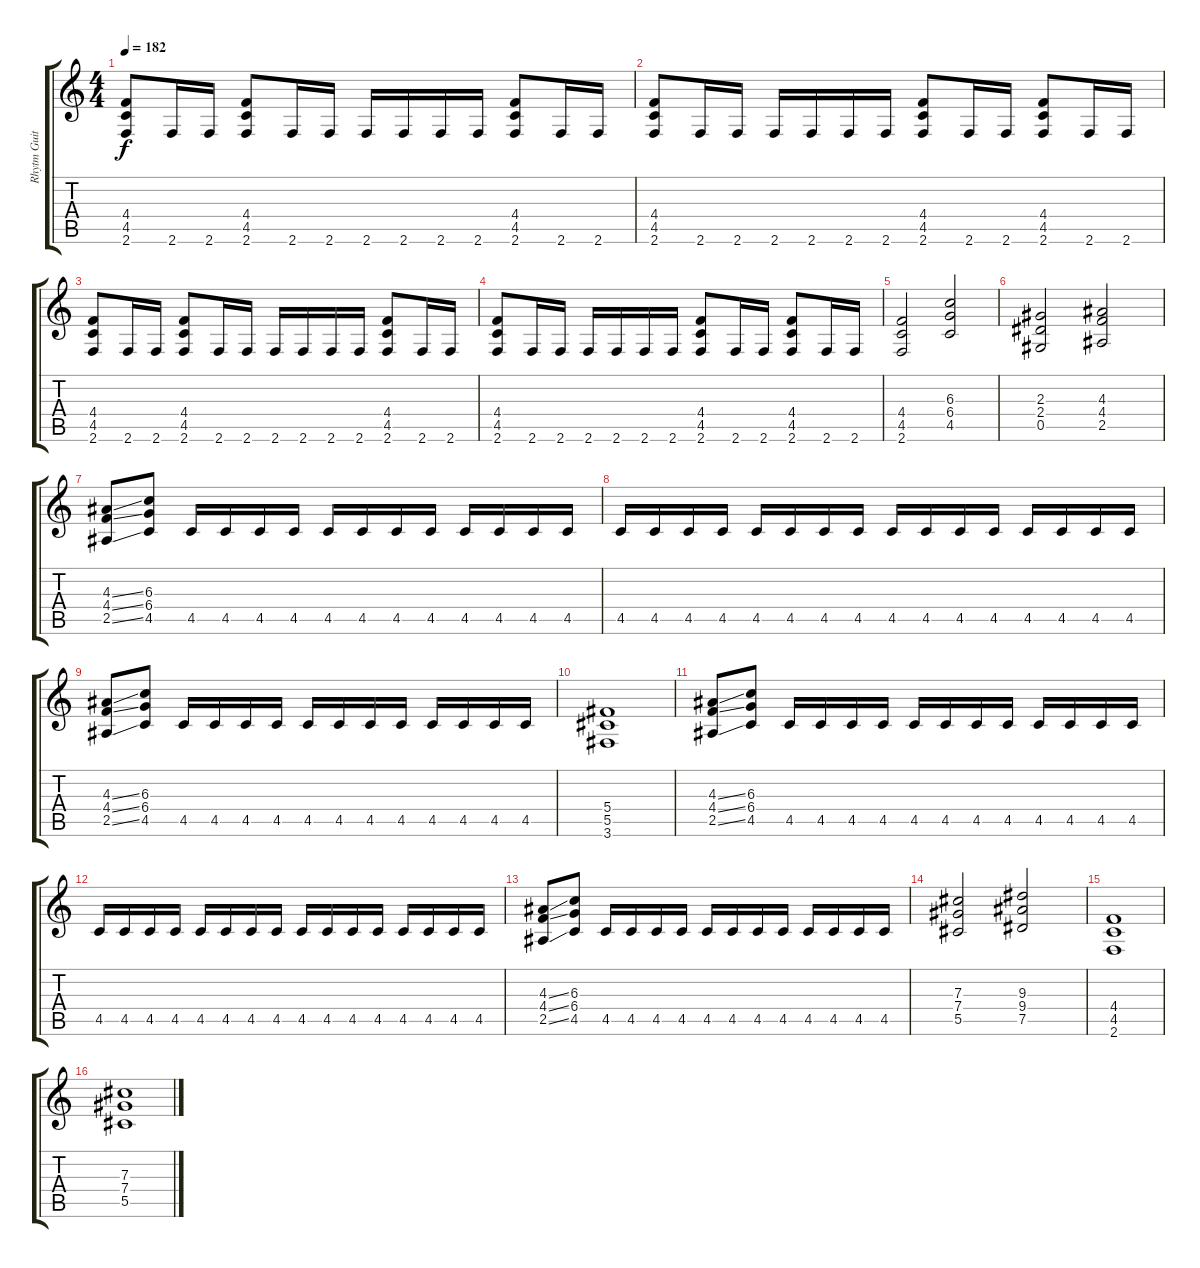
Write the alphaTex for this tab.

\track ("Rhytm Guitar" "Rhytm Guit") {instrument distortionguitar}
\staff {score tabs}
\tuning (Eb4 Bb3 Gb3 Db3 Ab2 Eb2) {hide}
\ts (4 4)
\tempo 182
\clef g2
\ks c
(4.4 4.5 2.6).8{dy f} 2.6.16 2.6.16 (4.4 4.5 2.6).8 2.6.16 2.6.16 2.6.16 2.6.16 2.6.16 2.6.16 (4.4 4.5 2.6).8 2.6.16 2.6.16 |
(4.4 4.5 2.6).8 2.6.16 2.6.16 2.6.16 2.6.16 2.6.16 2.6.16 (4.4 4.5 2.6).8 2.6.16 2.6.16 (4.4 4.5 2.6).8 2.6.16 2.6.16 |
(4.4 4.5 2.6).8 2.6.16 2.6.16 (4.4 4.5 2.6).8 2.6.16 2.6.16 2.6.16 2.6.16 2.6.16 2.6.16 (4.4 4.5 2.6).8 2.6.16 2.6.16 |
(4.4 4.5 2.6).8 2.6.16 2.6.16 2.6.16 2.6.16 2.6.16 2.6.16 (4.4 4.5 2.6).8 2.6.16 2.6.16 (4.4 4.5 2.6).8 2.6.16 2.6.16 |
(4.4 4.5 2.6).2 (6.3 6.4 4.5).2 |
(2.3 2.4 0.5).2 (4.3 4.4 2.5).2 |
(4.3{ss} 4.4{ss} 2.5{ss}).8 (6.3 6.4 4.5).8 4.5.16 4.5.16 4.5.16 4.5.16 4.5.16 4.5.16 4.5.16 4.5.16 4.5.16 4.5.16 4.5.16 4.5.16 |
4.5.16 4.5.16 4.5.16 4.5.16 4.5.16 4.5.16 4.5.16 4.5.16 4.5.16 4.5.16 4.5.16 4.5.16 4.5.16 4.5.16 4.5.16 4.5.16 |
(4.3{ss} 4.4{ss} 2.5{ss}).8 (6.3 6.4 4.5).8 4.5.16 4.5.16 4.5.16 4.5.16 4.5.16 4.5.16 4.5.16 4.5.16 4.5.16 4.5.16 4.5.16 4.5.16 |
(5.4 5.5 3.6).1 |
(4.3{ss} 4.4{ss} 2.5{ss}).8 (6.3 6.4 4.5).8 4.5.16 4.5.16 4.5.16 4.5.16 4.5.16 4.5.16 4.5.16 4.5.16 4.5.16 4.5.16 4.5.16 4.5.16 |
4.5.16 4.5.16 4.5.16 4.5.16 4.5.16 4.5.16 4.5.16 4.5.16 4.5.16 4.5.16 4.5.16 4.5.16 4.5.16 4.5.16 4.5.16 4.5.16 |
(4.3{ss} 4.4{ss} 2.5{ss}).8 (6.3 6.4 4.5).8 4.5.16 4.5.16 4.5.16 4.5.16 4.5.16 4.5.16 4.5.16 4.5.16 4.5.16 4.5.16 4.5.16 4.5.16 |
(7.3 7.4 5.5).2 (9.3 9.4 7.5).2 |
(4.4 4.5 2.6).1 |
(7.3 7.4 5.5).1
